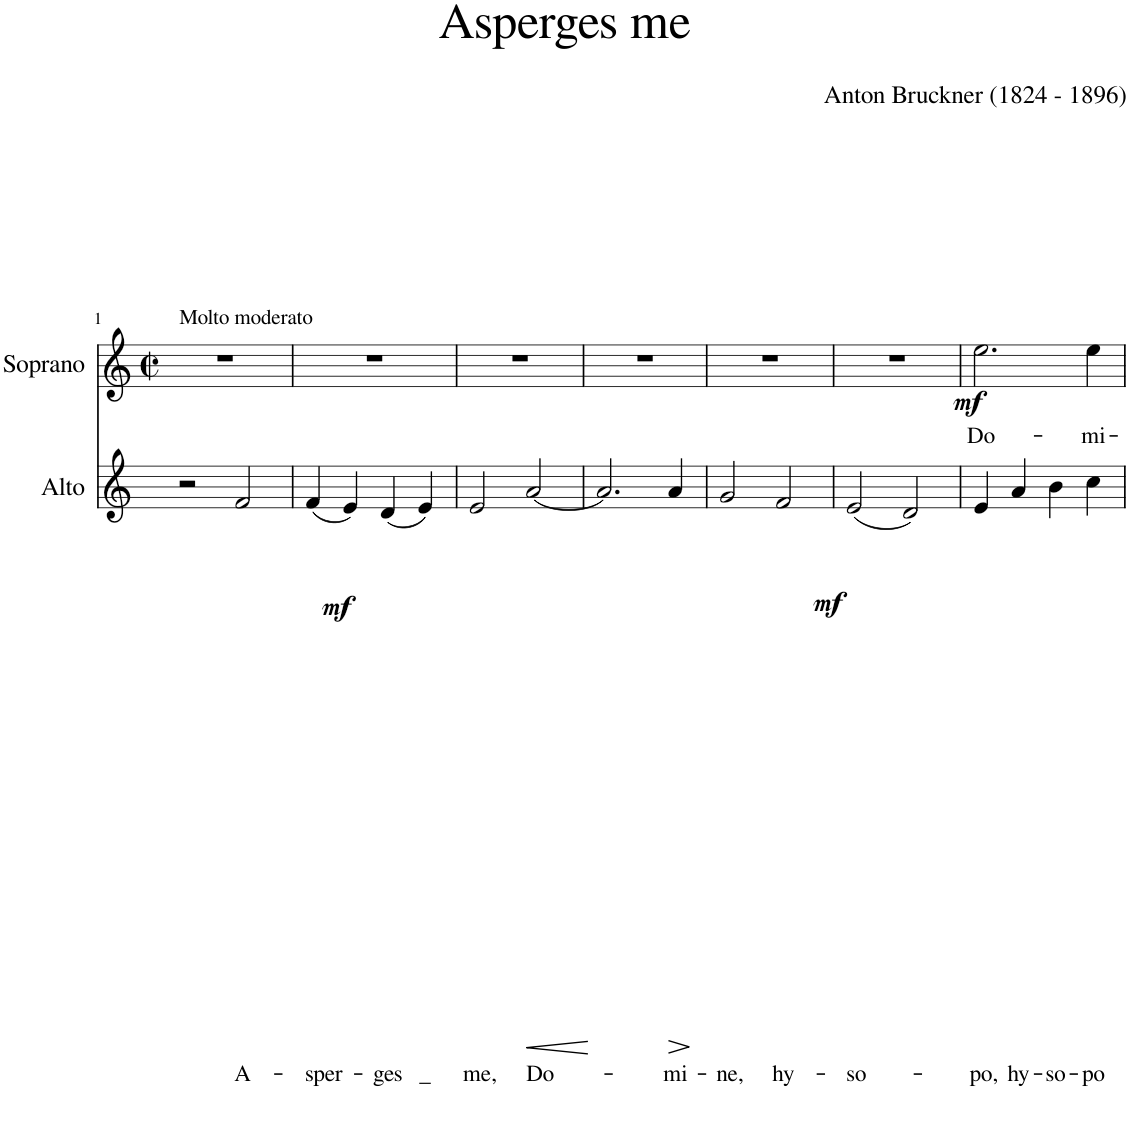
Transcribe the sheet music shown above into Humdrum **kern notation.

**kern	**text	**dynam	**kern	**text	**dynam
*part2	*part2	*part2	*part1	*part1	*part1
*staff2	*staff2	*staff2	*staff1	*staff1	*staff1
*I"Alto	*	*	*I"Soprano	*	*
*I'A.	*	*	*I'S.	*	*
*clefG2	*	*	*clefG2	*	*
*k[]	*	*	*k[]	*	*
*	*	*	*M4/4	*	*
*	*	*	*met(c|)	*	*
=1	=1	=1	=1	=1	=1
!	!	!	!LO:TX:a:t=Molto moderato	!	!
2r	.	.	1r	.	.
!	!LO:LY:b	!LO:DY:b	!	!	!
2f/	A-	mf	.	.	.
=2	=2	=2	=2	=2	=2
!	!LO:LY:b	!	!	!	!
(4f/	-sper-	.	1r	.	.
4e/)	.	.	.	.	.
!	!LO:LY:b	!	!	!	!
(4d/	-ges	.	.	.	.
!	!LO:LY:b	!	!	!	!
4e/)	_	.	.	.	.
=3	=3	=3	=3	=3	=3
!	!LO:LY:b	!	!	!	!
2e/	me,	.	1r	.	.
!	!LO:LY:b	!LO:HP:b	!	!	!
[2a/	Do-	<	.	.	.
.	.	[	.	.	.
=4	=4	=4	=4	=4	=4
2.a/]	.	.	1r	.	.
!	!LO:LY:b	!LO:HP:b	!	!	!
4a/	-mi-	>	.	.	.
.	.	]	.	.	.
=5	=5	=5	=5	=5	=5
!	!LO:LY:b	!	!	!	!
2g/	-ne,	.	1r	.	.
!	!LO:LY:b	!LO:DY:b	!	!	!
2f/	hy-	mf	.	.	.
=6	=6	=6	=6	=6	=6
!	!LO:LY:b	!	!	!	!
(2e/	-so-	.	1r	.	.
2d/)	.	.	.	.	.
=7	=7	=7	=7	=7	=7
!	!LO:LY:b	!	!	!LO:LY:b	!LO:DY:b
4e/	-po,	.	2.ee\	Do-	mf
!	!LO:LY:b	!	!	!	!
4a/	hy-	.	.	.	.
!	!LO:LY:b	!	!	!	!
4b\	-so-	.	.	.	.
!	!LO:LY:b	!	!	!LO:LY:b	!
4cc\	-po	.	4ee\	-mi-	.
=	=	=	=	=	=
*-	*-	*-	*-	*-	*-
